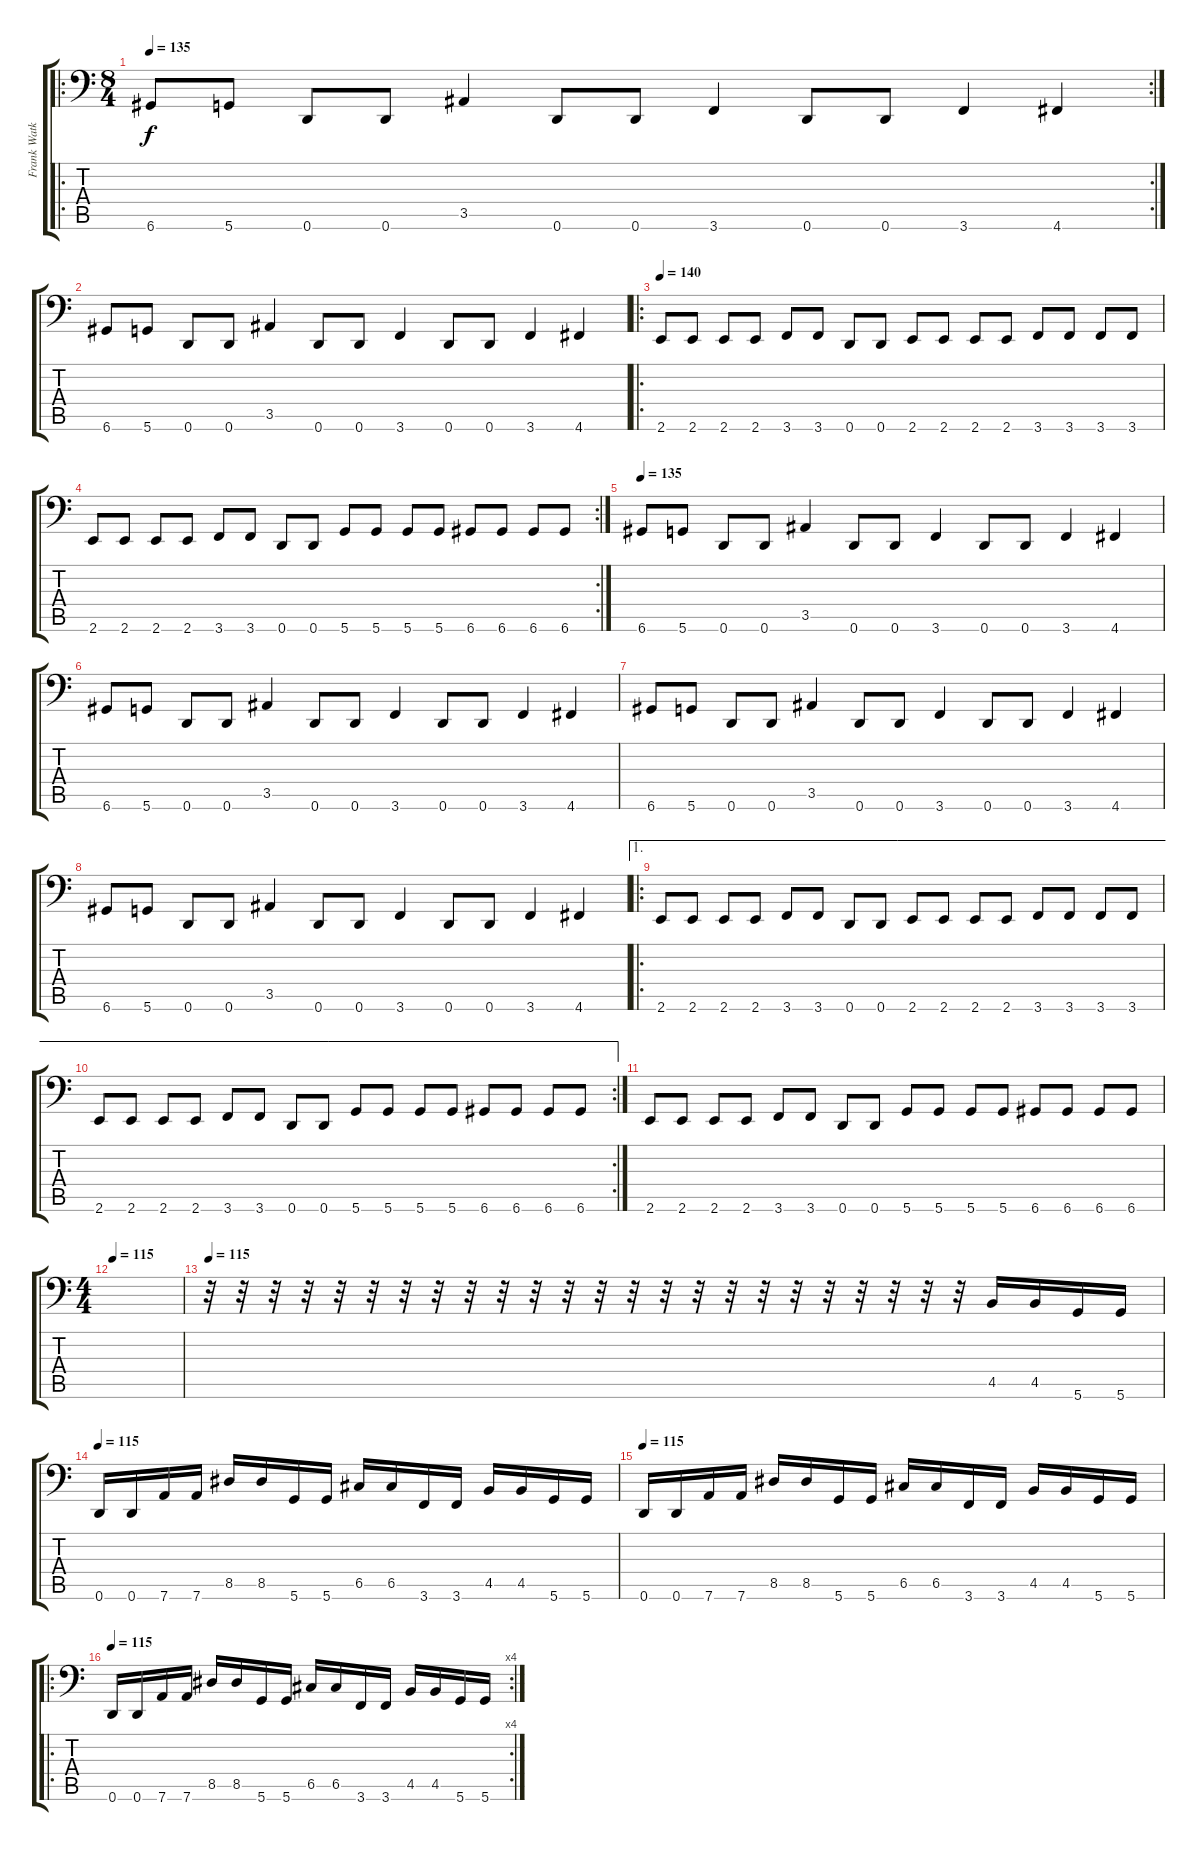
\track ("Frank Watkins" "Frank Watk") {instrument electricbasspick}
\staff {score tabs}
\tuning (D3 A2 F2 C2 G1 D1) {hide}
\ro
\rc 2
\ts (8 4)
\tempo 135
\clef f4
\ks c
6.6.8{dy f} 5.6.8 0.6.8 0.6.8 3.5.4 0.6.8 0.6.8 3.6.4 0.6.8 0.6.8 3.6.4 4.6.4 |
6.6.8 5.6.8 0.6.8 0.6.8 3.5.4 0.6.8 0.6.8 3.6.4 0.6.8 0.6.8 3.6.4 4.6.4 |
\ro
\tempo 140
2.6.8 2.6.8 2.6.8 2.6.8 3.6.8 3.6.8 0.6.8 0.6.8 2.6.8 2.6.8 2.6.8 2.6.8 3.6.8 3.6.8 3.6.8 3.6.8 |
\rc 2
2.6.8 2.6.8 2.6.8 2.6.8 3.6.8 3.6.8 0.6.8 0.6.8 5.6.8 5.6.8 5.6.8 5.6.8 6.6.8 6.6.8 6.6.8 6.6.8 |
\tempo 135
6.6.8 5.6.8 0.6.8 0.6.8 3.5.4 0.6.8 0.6.8 3.6.4 0.6.8 0.6.8 3.6.4 4.6.4 |
6.6.8 5.6.8 0.6.8 0.6.8 3.5.4 0.6.8 0.6.8 3.6.4 0.6.8 0.6.8 3.6.4 4.6.4 |
6.6.8 5.6.8 0.6.8 0.6.8 3.5.4 0.6.8 0.6.8 3.6.4 0.6.8 0.6.8 3.6.4 4.6.4 |
6.6.8 5.6.8 0.6.8 0.6.8 3.5.4 0.6.8 0.6.8 3.6.4 0.6.8 0.6.8 3.6.4 4.6.4 |
\ae 1
\ro
2.6.8 2.6.8 2.6.8 2.6.8 3.6.8 3.6.8 0.6.8 0.6.8 2.6.8 2.6.8 2.6.8 2.6.8 3.6.8 3.6.8 3.6.8 3.6.8 |
\ae 1
\rc 2
2.6.8 2.6.8 2.6.8 2.6.8 3.6.8 3.6.8 0.6.8 0.6.8 5.6.8 5.6.8 5.6.8 5.6.8 6.6.8 6.6.8 6.6.8 6.6.8 |
2.6.8 2.6.8 2.6.8 2.6.8 3.6.8 3.6.8 0.6.8 0.6.8 5.6.8 5.6.8 5.6.8 5.6.8 6.6.8 6.6.8 6.6.8 6.6.8 |
\ts (4 4)
\tempo 115
|
\tempo 115
r.32 r.32 r.32 r.32 r.32 r.32 r.32 r.32 r.32 r.32 r.32 r.32 r.32 r.32 r.32 r.32 r.32 r.32 r.32 r.32 r.32 r.32 r.32 r.32 4.5.16 4.5.16 5.6.16 5.6.16 |
\tempo 115
0.6.16 0.6.16 7.6.16 7.6.16 8.5.16 8.5.16 5.6.16 5.6.16 6.5.16 6.5.16 3.6.16 3.6.16 4.5.16 4.5.16 5.6.16 5.6.16 |
\tempo 115
0.6.16 0.6.16 7.6.16 7.6.16 8.5.16 8.5.16 5.6.16 5.6.16 6.5.16 6.5.16 3.6.16 3.6.16 4.5.16 4.5.16 5.6.16 5.6.16 |
\ro
\rc 4
\tempo 115
0.6.16 0.6.16 7.6.16 7.6.16 8.5.16 8.5.16 5.6.16 5.6.16 6.5.16 6.5.16 3.6.16 3.6.16 4.5.16 4.5.16 5.6.16 5.6.16
